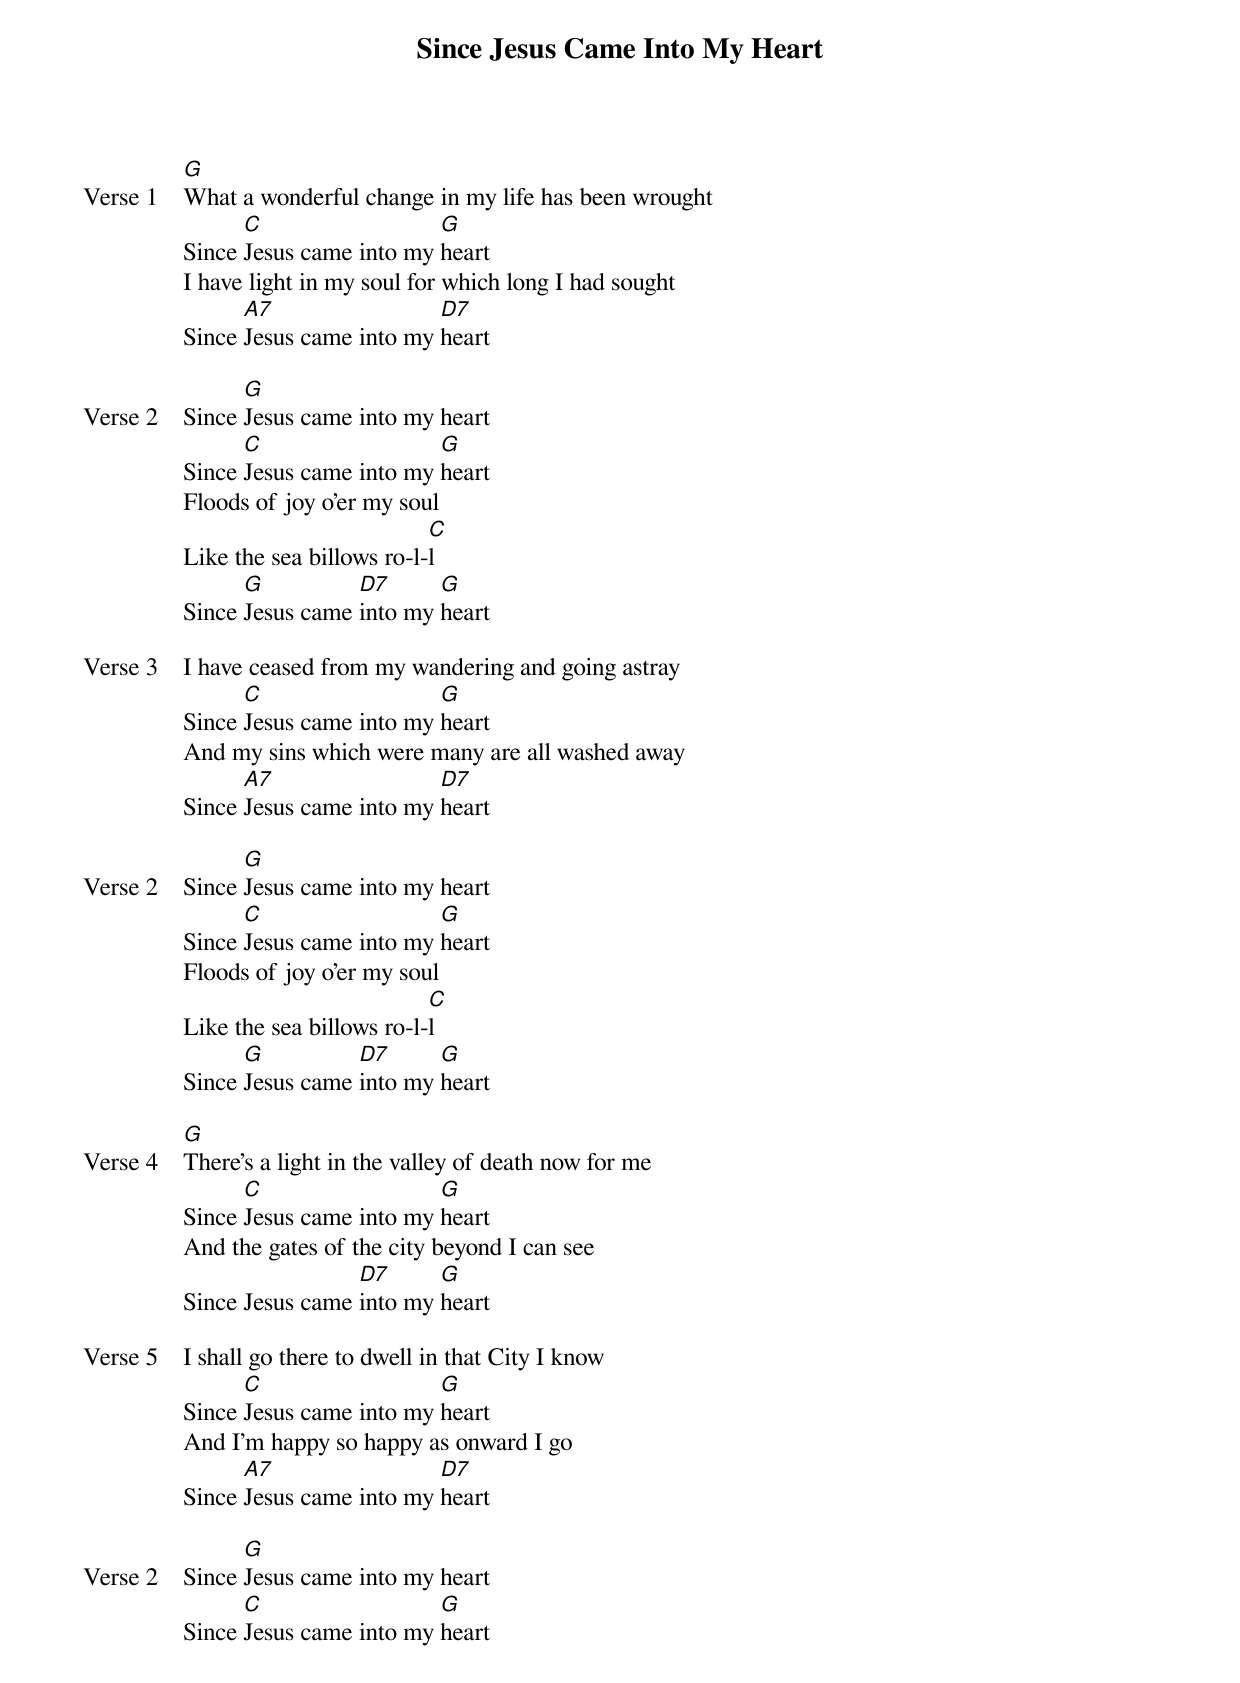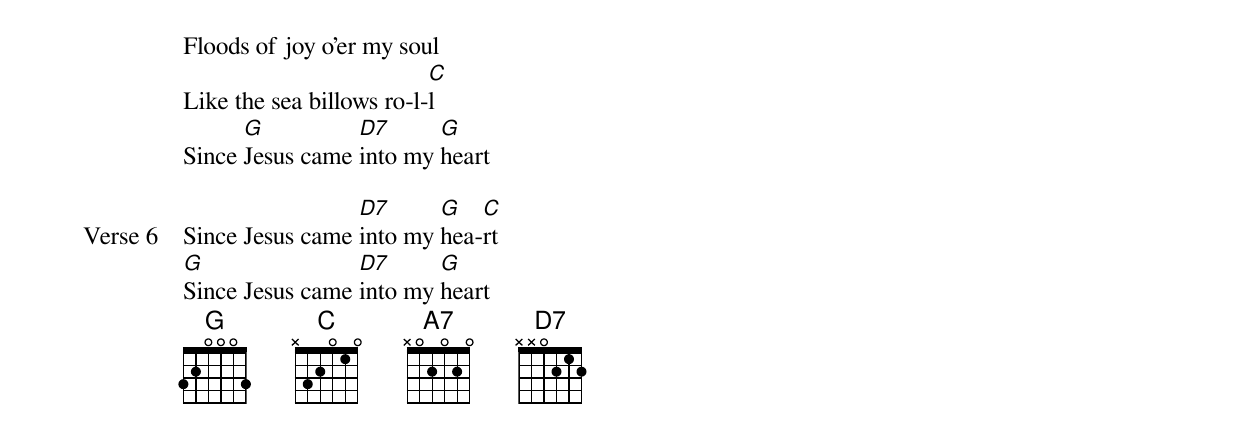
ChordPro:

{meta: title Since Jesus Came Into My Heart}
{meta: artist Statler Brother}
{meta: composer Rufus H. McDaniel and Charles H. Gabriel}
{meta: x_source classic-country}
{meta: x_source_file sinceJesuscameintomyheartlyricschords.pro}
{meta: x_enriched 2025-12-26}

{start_of_verse: Verse 1}
[G]What a wonderful change in my life has been wrought
Since [C]Jesus came into my [G]heart
I have light in my soul for which long I had sought
Since [A7]Jesus came into my [D7]heart
{end_of_verse}

{start_of_verse: Verse 2}
Since [G]Jesus came into my heart
Since [C]Jesus came into my [G]heart
Floods of joy o'er my soul
Like the sea billows ro-l-[C]l
Since [G]Jesus came [D7]into my [G]heart
{end_of_verse}

{start_of_verse: Verse 3}
I have ceased from my wandering and going astray
Since [C]Jesus came into my [G]heart
And my sins which were many are all washed away
Since [A7]Jesus came into my [D7]heart
{end_of_verse}

{start_of_verse: Verse 2}
Since [G]Jesus came into my heart
Since [C]Jesus came into my [G]heart
Floods of joy o'er my soul
Like the sea billows ro-l-[C]l
Since [G]Jesus came [D7]into my [G]heart
{end_of_verse}

{start_of_verse: Verse 4}
[G]There's a light in the valley of death now for me
Since [C]Jesus came into my [G]heart
And the gates of the city beyond I can see
Since Jesus came [D7]into my [G]heart
{end_of_verse}

{start_of_verse: Verse 5}
I shall go there to dwell in that City I know
Since [C]Jesus came into my [G]heart
And I'm happy so happy as onward I go
Since [A7]Jesus came into my [D7]heart
{end_of_verse}

{start_of_verse: Verse 2}
Since [G]Jesus came into my heart
Since [C]Jesus came into my [G]heart
Floods of joy o'er my soul
Like the sea billows ro-l-[C]l
Since [G]Jesus came [D7]into my [G]heart
{end_of_verse}

{start_of_verse: Verse 6}
Since Jesus came [D7]into my [G]hea-[C]rt
[G]Since Jesus came [D7]into my [G]heart
{end_of_verse}
